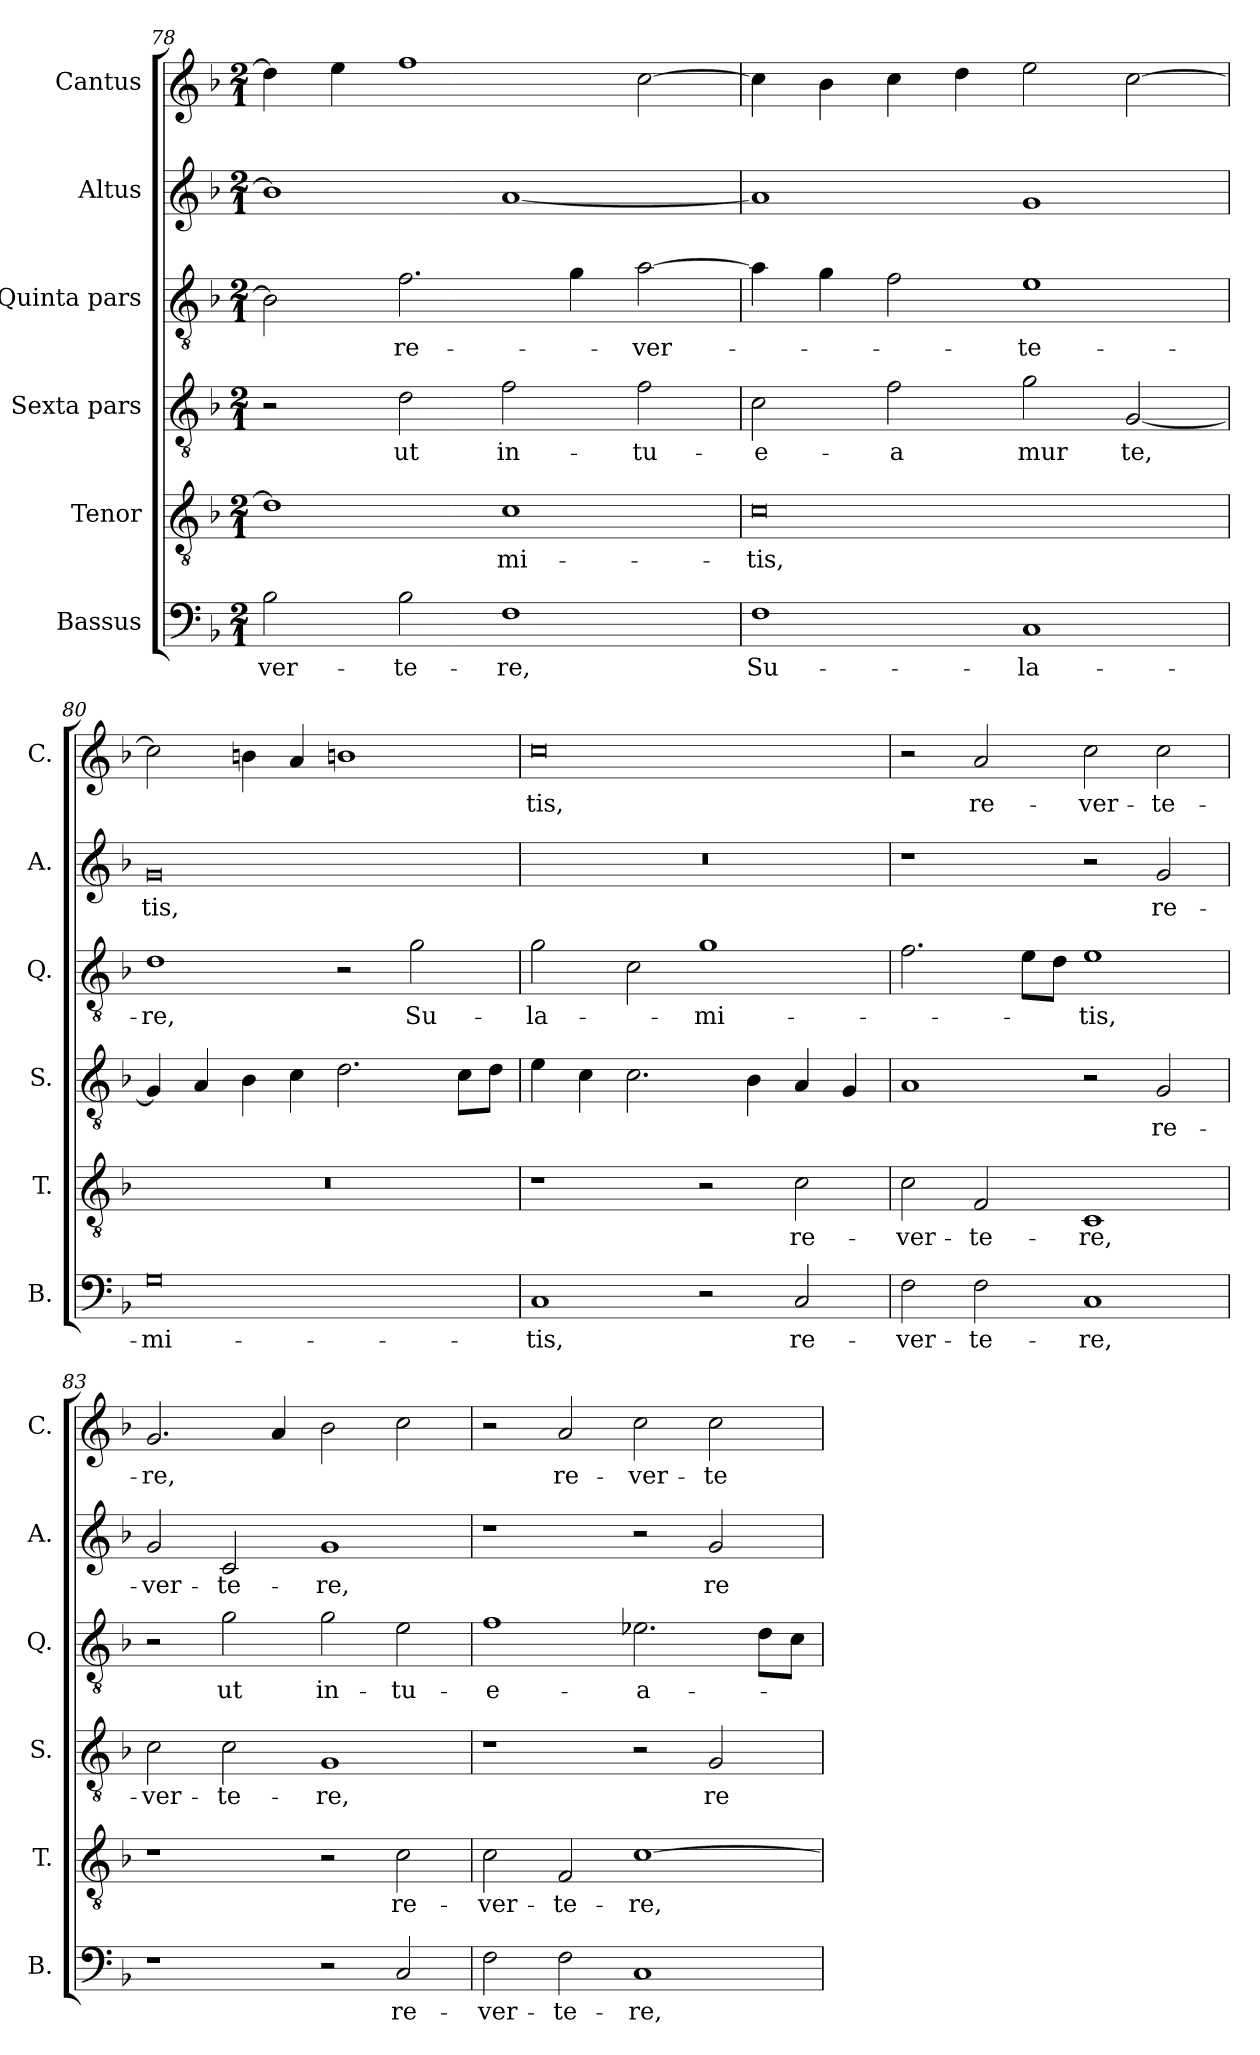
**kern	**text	**kern	**text	**kern	**text	**kern	**text	**kern	**text	**kern	**text
*part6	*part6	*part5	*part5	*part4	*part4	*part3	*part3	*part2	*part2	*part1	*part1
*staff6	*staff6	*staff5	*staff5	*staff4	*staff4	*staff3	*staff3	*staff2	*staff2	*staff1	*staff1
*I"Bassus	*	*I"Tenor	*	*I"Sexta pars	*	*I"Quinta pars	*	*I"Altus	*	*I"Cantus	*
*I'B.	*	*I'T.	*	*I'S.	*	*I'Q.	*	*I'A.	*	*I'C.	*
*clefF4	*	*clefGv2	*	*clefGv2	*	*clefGv2	*	*clefG2	*	*clefG2	*
*k[b-]	*	*k[b-]	*	*k[b-]	*	*k[b-]	*	*k[b-]	*	*k[b-]	*
*M2/1	*	*M2/1	*	*M2/1	*	*M2/1	*	*M2/1	*	*M2/1	*
=78	=78	=78	=78	=78	=78	=78	=78	=78	=78	=78	=78
!	!LO:LY:b	!	!	!	!	!	!	!	!	!	!
2B-\	-ver-	1d]	.	2r	.	2B-\]	.	1b-]	.	4dd\]	.
.	.	.	.	.	.	.	.	.	.	4ee\	.
!	!LO:LY:b	!	!	!	!LO:LY:b	!	!LO:LY:b	!	!	!	!
2B-\	-te-	.	.	2d\	ut	2.f\	re-	.	.	1ff	.
!	!LO:LY:b	!	!LO:LY:b	!	!LO:LY:b	!	!	!	!	!	!
1F	-re,	1c	-mi-	2f\	in-	.	.	[1a	.	.	.
.	.	.	.	.	.	4g\	.	.	.	.	.
!	!	!	!	!	!LO:LY:b	!	!LO:LY:b	!	!	!	!
.	.	.	.	2f\	-tu-	[2a\	-ver-	.	.	[2cc\	.
!!LO:LB:g=z
=79	=79	=79	=79	=79	=79	=79	=79	=79	=79	=79	=79
!	!LO:LY:b	!	!LO:LY:b	!	!LO:LY:b	!	!	!	!	!	!
1F	Su-	0c	-tis,	2c\	-e-	4a\]	.	1a]	.	4cc\]	.
.	.	.	.	.	.	4g\	.	.	.	4b-\	.
!	!	!	!	!	!LO:LY:b	!	!	!	!	!	!
.	.	.	.	2f\	-a	2f\	.	.	.	4cc\	.
.	.	.	.	.	.	.	.	.	.	4dd\	.
!	!LO:LY:b	!	!	!	!LO:LY:b	!	!LO:LY:b	!	!	!	!
1C	-la-	.	.	2g\	mur	1e	-te-	1g	.	2ee\	.
!	!	!	!	!	!LO:LY:b	!	!	!	!	!	!
.	.	.	.	[2G/	te,	.	.	.	.	[2cc\	.
=80	=80	=80	=80	=80	=80	=80	=80	=80	=80	=80	=80
!	!LO:LY:b	!	!	!	!	!	!LO:LY:b	!	!LO:LY:b	!	!
0G	-mi-	0r	.	4G/]	.	1d	-re,	0g	-tis,	2cc\]	.
.	.	.	.	4A/	.	.	.	.	.	.	.
.	.	.	.	4B-\	.	.	.	.	.	4bn\	.
.	.	.	.	4c\	.	.	.	.	.	4a/	.
.	.	.	.	2.d\	.	2r	.	.	.	1bn	.
!	!	!	!	!	!	!	!LO:LY:b	!	!	!	!
.	.	.	.	.	.	2g\	Su-	.	.	.	.
.	.	.	.	8c\L	.	.	.	.	.	.	.
.	.	.	.	8d\J	.	.	.	.	.	.	.
=81	=81	=81	=81	=81	=81	=81	=81	=81	=81	=81	=81
!	!LO:LY:b	!	!	!	!	!	!LO:LY:b	!	!	!	!LO:LY:b
1C	-tis,	1r	.	4e\	.	2g\	-la-	0r	.	0cc	-tis,
.	.	.	.	4c\	.	.	.	.	.	.	.
.	.	.	.	2.c\	.	2c\	.	.	.	.	.
!	!	!	!	!	!	!	!LO:LY:b	!	!	!	!
2r	.	2r	.	.	.	1g	-mi-	.	.	.	.
.	.	.	.	4B-\	.	.	.	.	.	.	.
!	!LO:LY:b	!	!LO:LY:b	!	!	!	!	!	!	!	!
2C/	re-	2c\	re-	4A/	.	.	.	.	.	.	.
.	.	.	.	4G/	.	.	.	.	.	.	.
=82	=82	=82	=82	=82	=82	=82	=82	=82	=82	=82	=82
!	!LO:LY:b	!	!LO:LY:b	!	!	!	!	!	!	!	!
2F\	-ver-	2c\	-ver-	1A	.	2.f\	.	1r	.	2r	.
!	!LO:LY:b	!	!LO:LY:b	!	!	!	!	!	!	!	!LO:LY:b
2F\	-te-	2F/	-te-	.	.	.	.	.	.	2a/	re-
.	.	.	.	.	.	8e\L	.	.	.	.	.
.	.	.	.	.	.	8d\J	.	.	.	.	.
!	!LO:LY:b	!	!LO:LY:b	!	!	!	!LO:LY:b	!	!	!	!LO:LY:b
1C	-re,	1C	-re,	2r	.	1e	-tis,	2r	.	2cc\	-ver-
!	!	!	!	!	!LO:LY:b	!	!	!	!LO:LY:b	!	!LO:LY:b
.	.	.	.	2G/	re-	.	.	2g/	re-	2cc\	-te-
!!LO:PB:g=z
=83	=83	=83	=83	=83	=83	=83	=83	=83	=83	=83	=83
!	!	!	!	!	!LO:LY:b	!	!	!	!LO:LY:b	!	!LO:LY:b
1r	.	1r	.	2c\	-ver-	2r	.	2g/	-ver-	2.g/	-re,
!	!	!	!	!	!LO:LY:b	!	!LO:LY:b	!	!LO:LY:b	!	!
.	.	.	.	2c\	-te-	2g\	ut	2c/	-te-	.	.
.	.	.	.	.	.	.	.	.	.	4a/	.
!	!	!	!	!	!LO:LY:b	!	!LO:LY:b	!	!LO:LY:b	!	!
2r	.	2r	.	1G	-re,	2g\	in-	1g	-re,	2b-\	.
!	!LO:LY:b	!	!LO:LY:b	!	!	!	!LO:LY:b	!	!	!	!
2C/	re-	2c\	re-	.	.	2e\	-tu-	.	.	2cc\	.
=84	=84	=84	=84	=84	=84	=84	=84	=84	=84	=84	=84
!	!LO:LY:b	!	!LO:LY:b	!	!	!	!LO:LY:b	!	!	!	!
2F\	-ver-	2c\	-ver-	1r	.	1f	-e-	1r	.	2r	.
!	!LO:LY:b	!	!LO:LY:b	!	!	!	!	!	!	!	!LO:LY:b
2F\	-te-	2F/	-te-	.	.	.	.	.	.	2a/	re-
!	!LO:LY:b	!	!LO:LY:b	!	!	!	!LO:LY:b	!	!	!	!LO:LY:b
1C	-re,	[1c	-re,	2r	.	2.e-X\	-a-	2r	.	2cc\	-ver-
!	!	!	!	!	!LO:LY:b	!	!	!	!LO:LY:b	!	!LO:LY:b
.	.	.	.	2G/	re-	.	.	2g/	re-	2cc\	-te-
.	.	.	.	.	.	8d\L	.	.	.	.	.
.	.	.	.	.	.	8c\J	.	.	.	.	.
=	=	=	=	=	=	=	=	=	=	=	=
*-	*-	*-	*-	*-	*-	*-	*-	*-	*-	*-	*-
